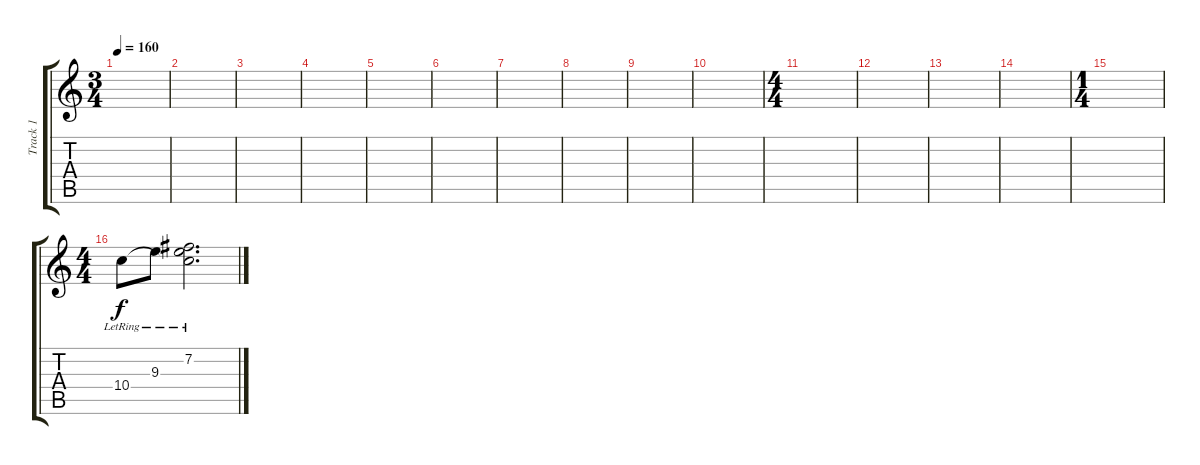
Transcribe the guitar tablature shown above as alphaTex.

\track ("Track 1" "Track 1") {instrument acousticguitarnylon}
\staff {score tabs}
\tuning (E4 B3 G3 D3 A2 E2) {hide}
\ts (3 4)
\tempo 160
\clef g2
\ks c
|
|
|
|
|
|
|
|
|
|
\ts (4 4)
|
|
|
|
\ts (1 4)
|
\ts (4 4)
10.4{lr}.8 9.3{lr}.8 (7.2{lr} 9.3{t} 10.4{t}).2{d}
